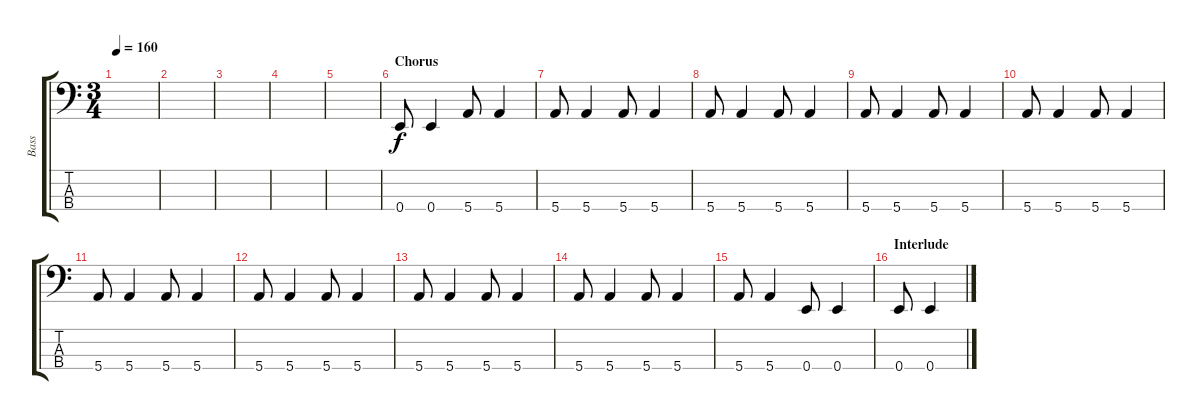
\track ("Bass" "Bass") {instrument electricbassfinger}
\staff {score tabs}
\tuning (G2 D2 A1 E1) {hide}
\ts (3 4)
\tempo 160
\clef f4
\ks c
|
|
|
|
|
\section ("" "Chorus")
0.4.8 0.4.4 5.4.8 5.4.4 |
5.4.8 5.4.4 5.4.8 5.4.4 |
5.4.8 5.4.4 5.4.8 5.4.4 |
5.4.8 5.4.4 5.4.8 5.4.4 |
5.4.8 5.4.4 5.4.8 5.4.4 |
5.4.8 5.4.4 5.4.8 5.4.4 |
5.4.8 5.4.4 5.4.8 5.4.4 |
5.4.8 5.4.4 5.4.8 5.4.4 |
5.4.8 5.4.4 5.4.8 5.4.4 |
5.4.8 5.4.4 0.4.8 0.4.4 |
\section ("" "Interlude")
0.4.8 0.4.4
